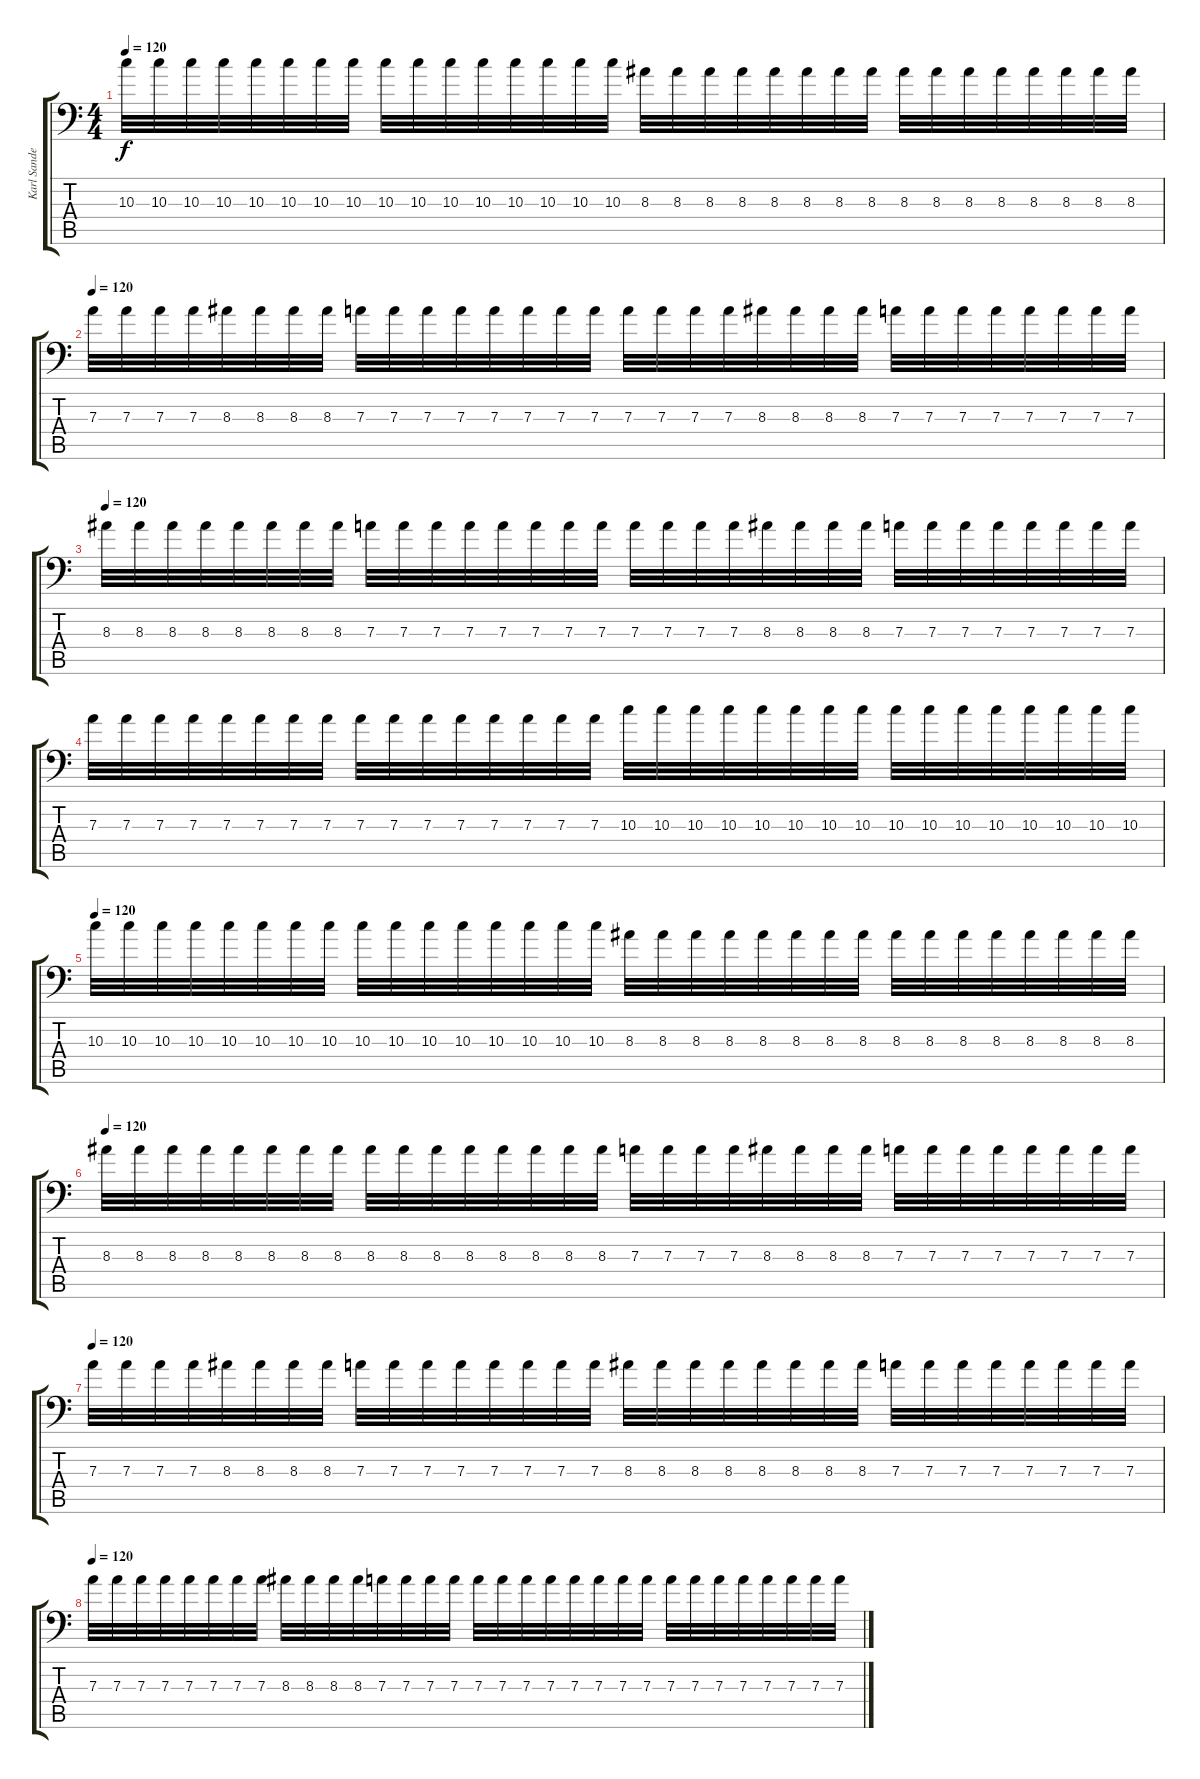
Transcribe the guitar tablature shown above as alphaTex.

\track ("Karl Sanders" "Karl Sande") {instrument distortionguitar}
\staff {score tabs}
\tuning (B3 Gb3 D3 A2 E2 A1) {hide}
\ts (4 4)
\tempo 120
\clef f4
\ks c
10.3.32{dy f} 10.3.32 10.3.32 10.3.32 10.3.32 10.3.32 10.3.32 10.3.32 10.3.32 10.3.32 10.3.32 10.3.32 10.3.32 10.3.32 10.3.32 10.3.32 8.3.32 8.3.32 8.3.32 8.3.32 8.3.32 8.3.32 8.3.32 8.3.32 8.3.32 8.3.32 8.3.32 8.3.32 8.3.32 8.3.32 8.3.32 8.3.32 |
\tempo 120
7.3.32 7.3.32 7.3.32 7.3.32 8.3.32 8.3.32 8.3.32 8.3.32 7.3.32 7.3.32 7.3.32 7.3.32 7.3.32 7.3.32 7.3.32 7.3.32 7.3.32 7.3.32 7.3.32 7.3.32 8.3.32 8.3.32 8.3.32 8.3.32 7.3.32 7.3.32 7.3.32 7.3.32 7.3.32 7.3.32 7.3.32 7.3.32 |
\tempo 120
8.3.32 8.3.32 8.3.32 8.3.32 8.3.32 8.3.32 8.3.32 8.3.32 7.3.32 7.3.32 7.3.32 7.3.32 7.3.32 7.3.32 7.3.32 7.3.32 7.3.32 7.3.32 7.3.32 7.3.32 8.3.32 8.3.32 8.3.32 8.3.32 7.3.32 7.3.32 7.3.32 7.3.32 7.3.32 7.3.32 7.3.32 7.3.32 |
7.3.32 7.3.32 7.3.32 7.3.32 7.3.32 7.3.32 7.3.32 7.3.32 7.3.32 7.3.32 7.3.32 7.3.32 7.3.32 7.3.32 7.3.32 7.3.32 10.3.32 10.3.32 10.3.32 10.3.32 10.3.32 10.3.32 10.3.32 10.3.32 10.3.32 10.3.32 10.3.32 10.3.32 10.3.32 10.3.32 10.3.32 10.3.32 |
\tempo 120
10.3.32 10.3.32 10.3.32 10.3.32 10.3.32 10.3.32 10.3.32 10.3.32 10.3.32 10.3.32 10.3.32 10.3.32 10.3.32 10.3.32 10.3.32 10.3.32 8.3.32 8.3.32 8.3.32 8.3.32 8.3.32 8.3.32 8.3.32 8.3.32 8.3.32 8.3.32 8.3.32 8.3.32 8.3.32 8.3.32 8.3.32 8.3.32 |
\tempo 120
8.3.32 8.3.32 8.3.32 8.3.32 8.3.32 8.3.32 8.3.32 8.3.32 8.3.32 8.3.32 8.3.32 8.3.32 8.3.32 8.3.32 8.3.32 8.3.32 7.3.32 7.3.32 7.3.32 7.3.32 8.3.32 8.3.32 8.3.32 8.3.32 7.3.32 7.3.32 7.3.32 7.3.32 7.3.32 7.3.32 7.3.32 7.3.32 |
\tempo 120
7.3.32 7.3.32 7.3.32 7.3.32 8.3.32 8.3.32 8.3.32 8.3.32 7.3.32 7.3.32 7.3.32 7.3.32 7.3.32 7.3.32 7.3.32 7.3.32 8.3.32 8.3.32 8.3.32 8.3.32 8.3.32 8.3.32 8.3.32 8.3.32 7.3.32 7.3.32 7.3.32 7.3.32 7.3.32 7.3.32 7.3.32 7.3.32 |
\tempo 120
7.3.32 7.3.32 7.3.32 7.3.32 7.3.32 7.3.32 7.3.32 7.3.32 8.3.32 8.3.32 8.3.32 8.3.32 7.3.32 7.3.32 7.3.32 7.3.32 7.3.32 7.3.32 7.3.32 7.3.32 7.3.32 7.3.32 7.3.32 7.3.32 7.3.32 7.3.32 7.3.32 7.3.32 7.3.32 7.3.32 7.3.32 7.3.32
